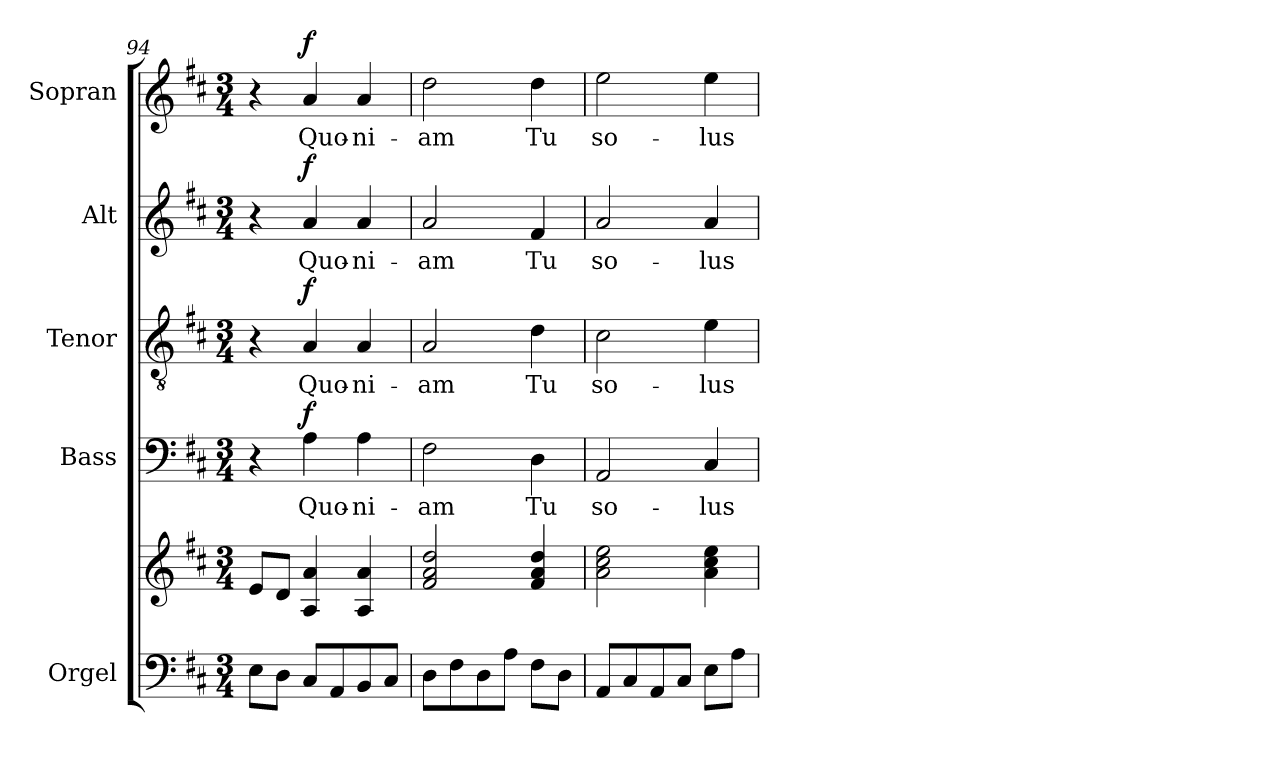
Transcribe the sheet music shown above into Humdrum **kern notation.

**kern	**kern	**kern	**text	**dynam	**kern	**text	**dynam	**kern	**text	**dynam	**kern	**text	**dynam
*part5	*part5	*part4	*part4	*part4	*part3	*part3	*part3	*part2	*part2	*part2	*part1	*part1	*part1
*staff6	*staff5	*staff4	*staff4	*staff4	*staff3	*staff3	*staff3	*staff2	*staff2	*staff2	*staff1	*staff1	*staff1
*I"Orgel	*	*I"Bass	*	*	*I"Tenor	*	*	*I"Alt	*	*	*I"Sopran	*	*
*I'Org.	*	*I'B.	*	*	*I'T.	*	*	*I'A.	*	*	*I'S.	*	*
*clefF4	*clefG2	*clefF4	*	*	*clefGv2	*	*	*clefG2	*	*	*clefG2	*	*
*k[f#c#]	*k[f#c#]	*k[f#c#]	*	*	*k[f#c#]	*	*	*k[f#c#]	*	*	*k[f#c#]	*	*
*D:	*D:	*D:	*	*	*D:	*	*	*D:	*	*	*D:	*	*
*M3/4	*M3/4	*M3/4	*	*	*M3/4	*	*	*M3/4	*	*	*M3/4	*	*
=94	=94	=94	=94	=94	=94	=94	=94	=94	=94	=94	=94	=94	=94
8E\L	8e/L	4r	.	.	4r	.	.	4r	.	.	4r	.	.
8D\J	8d/J	.	.	.	.	.	.	.	.	.	.	.	.
!	!	!	!LO:LY:b	!LO:DY:a	!	!LO:LY:b	!LO:DY:a	!	!LO:LY:b	!LO:DY:a	!	!LO:LY:b	!LO:DY:a
8C#/L	4A/ 4a/	4A\	Quo-	f	4A/	Quo-	f	4a/	Quo-	f	4a/	Quo-	f
8AA/	.	.	.	.	.	.	.	.	.	.	.	.	.
!	!	!	!LO:LY:b	!	!	!LO:LY:b	!	!	!LO:LY:b	!	!	!LO:LY:b	!
8BB/	4A/ 4a/	4A\	-ni-	.	4A/	-ni-	.	4a/	-ni-	.	4a/	-ni-	.
8C#/J	.	.	.	.	.	.	.	.	.	.	.	.	.
=95	=95	=95	=95	=95	=95	=95	=95	=95	=95	=95	=95	=95	=95
!	!	!	!LO:LY:b	!	!	!LO:LY:b	!	!	!LO:LY:b	!	!	!LO:LY:b	!
8D\L	2f#/ 2a/ 2dd/	2F#\	-am	.	2A/	-am	.	2a/	-am	.	2dd\	-am	.
8F#\	.	.	.	.	.	.	.	.	.	.	.	.	.
8D\	.	.	.	.	.	.	.	.	.	.	.	.	.
8A\J	.	.	.	.	.	.	.	.	.	.	.	.	.
!	!	!	!LO:LY:b	!	!	!LO:LY:b	!	!	!LO:LY:b	!	!	!LO:LY:b	!
8F#\L	4f#/ 4a/ 4dd/	4D\	Tu	.	4d\	Tu	.	4f#/	Tu	.	4dd\	Tu	.
8D\J	.	.	.	.	.	.	.	.	.	.	.	.	.
=96	=96	=96	=96	=96	=96	=96	=96	=96	=96	=96	=96	=96	=96
!	!	!	!LO:LY:b	!	!	!LO:LY:b	!	!	!LO:LY:b	!	!	!LO:LY:b	!
8AA/L	2a\ 2cc#\ 2ee\	2AA/	so-	.	2c#\	so-	.	2a/	so-	.	2ee\	so-	.
8C#/	.	.	.	.	.	.	.	.	.	.	.	.	.
8AA/	.	.	.	.	.	.	.	.	.	.	.	.	.
8C#/J	.	.	.	.	.	.	.	.	.	.	.	.	.
!	!	!	!LO:LY:b	!	!	!LO:LY:b	!	!	!LO:LY:b	!	!	!LO:LY:b	!
8E\L	4a\ 4cc#\ 4ee\	4C#/	-lus	.	4e\	-lus	.	4a/	-lus	.	4ee\	-lus	.
8A\J	.	.	.	.	.	.	.	.	.	.	.	.	.
=	=	=	=	=	=	=	=	=	=	=	=	=	=
*-	*-	*-	*-	*-	*-	*-	*-	*-	*-	*-	*-	*-	*-
